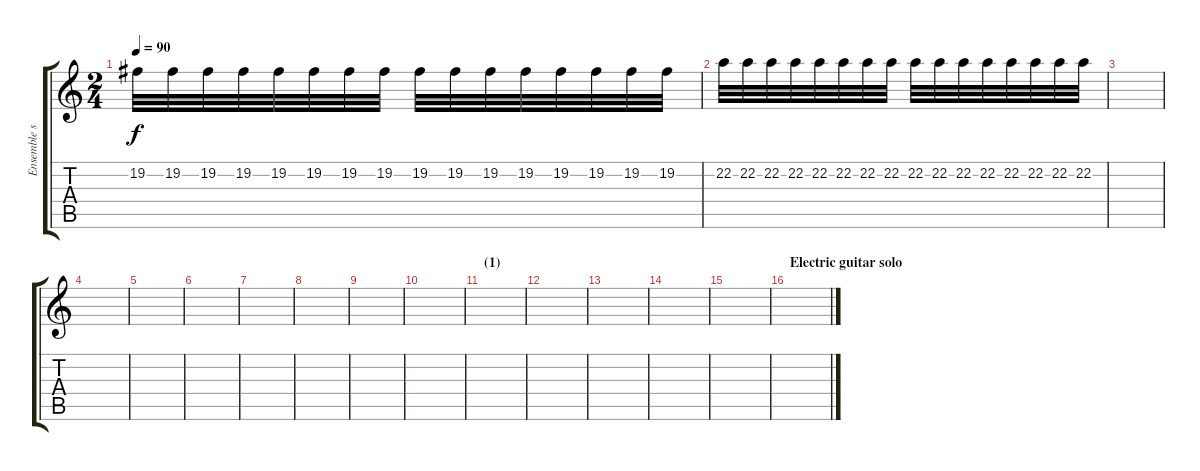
\track ("Ensemble string" "Ensemble s") {instrument stringensemble1}
\staff {score tabs}
\tuning (E4 B3 G3 D3 A2 E2) {hide}
\ts (2 4)
\tempo 90
\clef g2
\ks c
19.2.32{dy f} 19.2.32 19.2.32 19.2.32 19.2.32 19.2.32 19.2.32 19.2.32 19.2.32 19.2.32 19.2.32 19.2.32 19.2.32 19.2.32 19.2.32 19.2.32 |
22.2.32 22.2.32 22.2.32 22.2.32 22.2.32 22.2.32 22.2.32 22.2.32 22.2.32 22.2.32 22.2.32 22.2.32 22.2.32 22.2.32 22.2.32 22.2.32 |
|
|
|
|
|
|
|
|
\section ("" "(1)")
|
|
|
|
|
\section ("" "Electric guitar solo")
